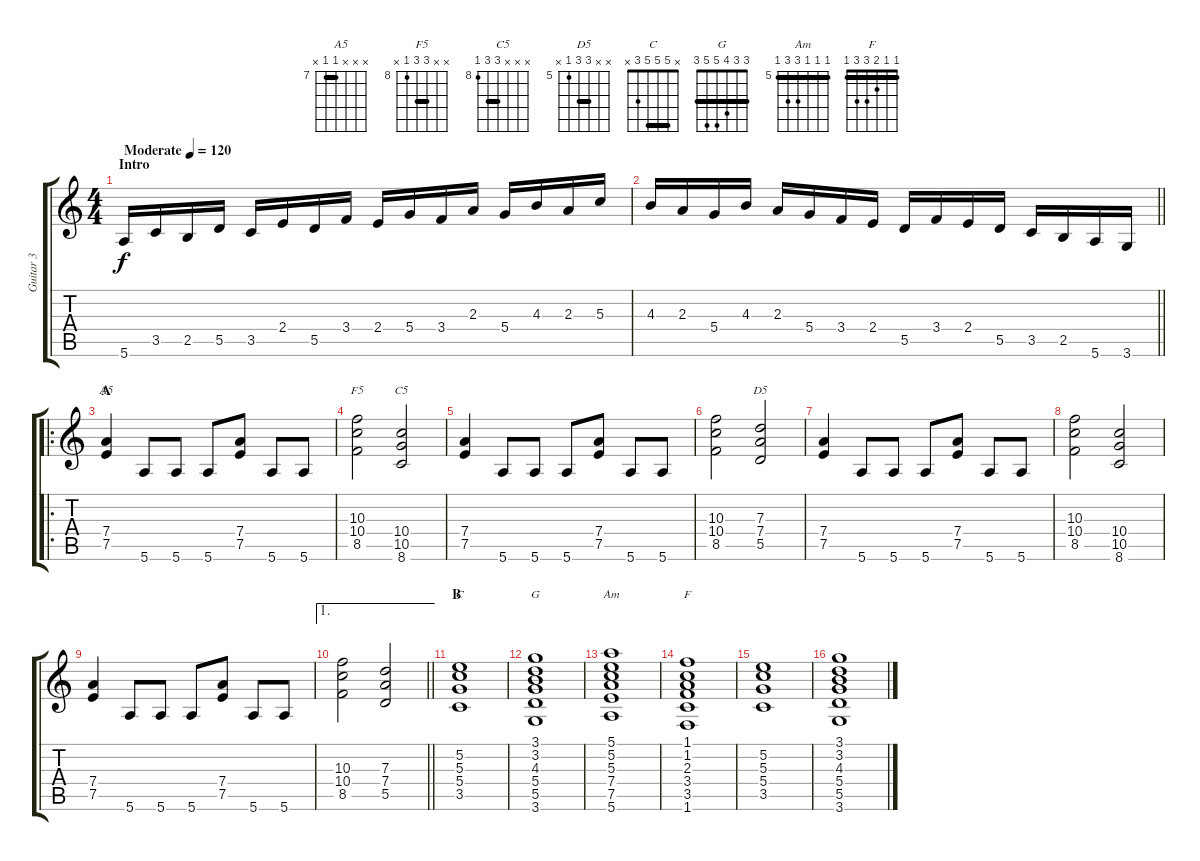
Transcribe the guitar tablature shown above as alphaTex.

\track ("Guitar 3" "Guitar 3") {instrument distortionguitar}
\staff {score tabs}
\tuning (E4 B3 G3 D3 A2 E2) {hide}
\chord ("A5" x x x 7 7 x) {firstfret 7 barre 7}
\chord ("F5" x x 10 10 8 x) {firstfret 8 barre 10}
\chord ("C5" x x x 10 10 8) {firstfret 8 barre 10}
\chord ("D5" x x 7 7 5 x) {firstfret 5 barre 7}
\chord ("C" x 5 5 5 3 x) {barre 5}
\chord ("G" 3 3 4 5 5 3) {barre 3}
\chord ("Am" 5 5 5 7 7 5) {firstfret 5 barre 5}
\chord ("F" 1 1 2 3 3 1) {barre 1}
\ts (4 4)
\section ("" "Intro")
\tempo (120 "Moderate")
\clef g2
\ks c
5.6.16{dy f instrument distortionguitar} 3.5.16 2.5.16 5.5.16 3.5.16 2.4.16 5.5.16 3.4.16 2.4.16 5.4.16 3.4.16 2.3.16 5.4.16 4.3.16 2.3.16 5.3.16 |
\barLineRight lightlight
4.3.16 2.3.16 5.4.16 4.3.16 2.3.16 5.4.16 3.4.16 2.4.16 5.5.16 3.4.16 2.4.16 5.5.16 3.5.16 2.5.16 5.6.16 3.6.16 |
\ro
\section ("" "A")
(7.4 7.5).4{ch "A5"} 5.6.8 5.6.8 5.6.8 (7.4 7.5).8 5.6.8 5.6.8 |
(10.3 10.4 8.5).2{ch "F5"} (10.4 10.5 8.6).2{ch "C5"} |
(7.4 7.5).4 5.6.8 5.6.8 5.6.8 (7.4 7.5).8 5.6.8 5.6.8 |
(10.3 10.4 8.5).2 (7.3 7.4 5.5).2{ch "D5"} |
(7.4 7.5).4 5.6.8 5.6.8 5.6.8 (7.4 7.5).8 5.6.8 5.6.8 |
(10.3 10.4 8.5).2 (10.4 10.5 8.6).2 |
(7.4 7.5).4 5.6.8 5.6.8 5.6.8 (7.4 7.5).8 5.6.8 5.6.8 |
\ae 1
\barLineRight lightlight
(10.3 10.4 8.5).2 (7.3 7.4 5.5).2 |
\section ("" "B")
(5.2 5.3 5.4 3.5).1{ch "C"} |
(3.1 3.2 4.3 5.4 5.5 3.6).1{ch "G"} |
(5.1 5.2 5.3 7.4 7.5 5.6).1{ch "Am"} |
(1.1 1.2 2.3 3.4 3.5 1.6).1{ch "F"} |
(5.2 5.3 5.4 3.5).1 |
(3.1 3.2 4.3 5.4 5.5 3.6).1
